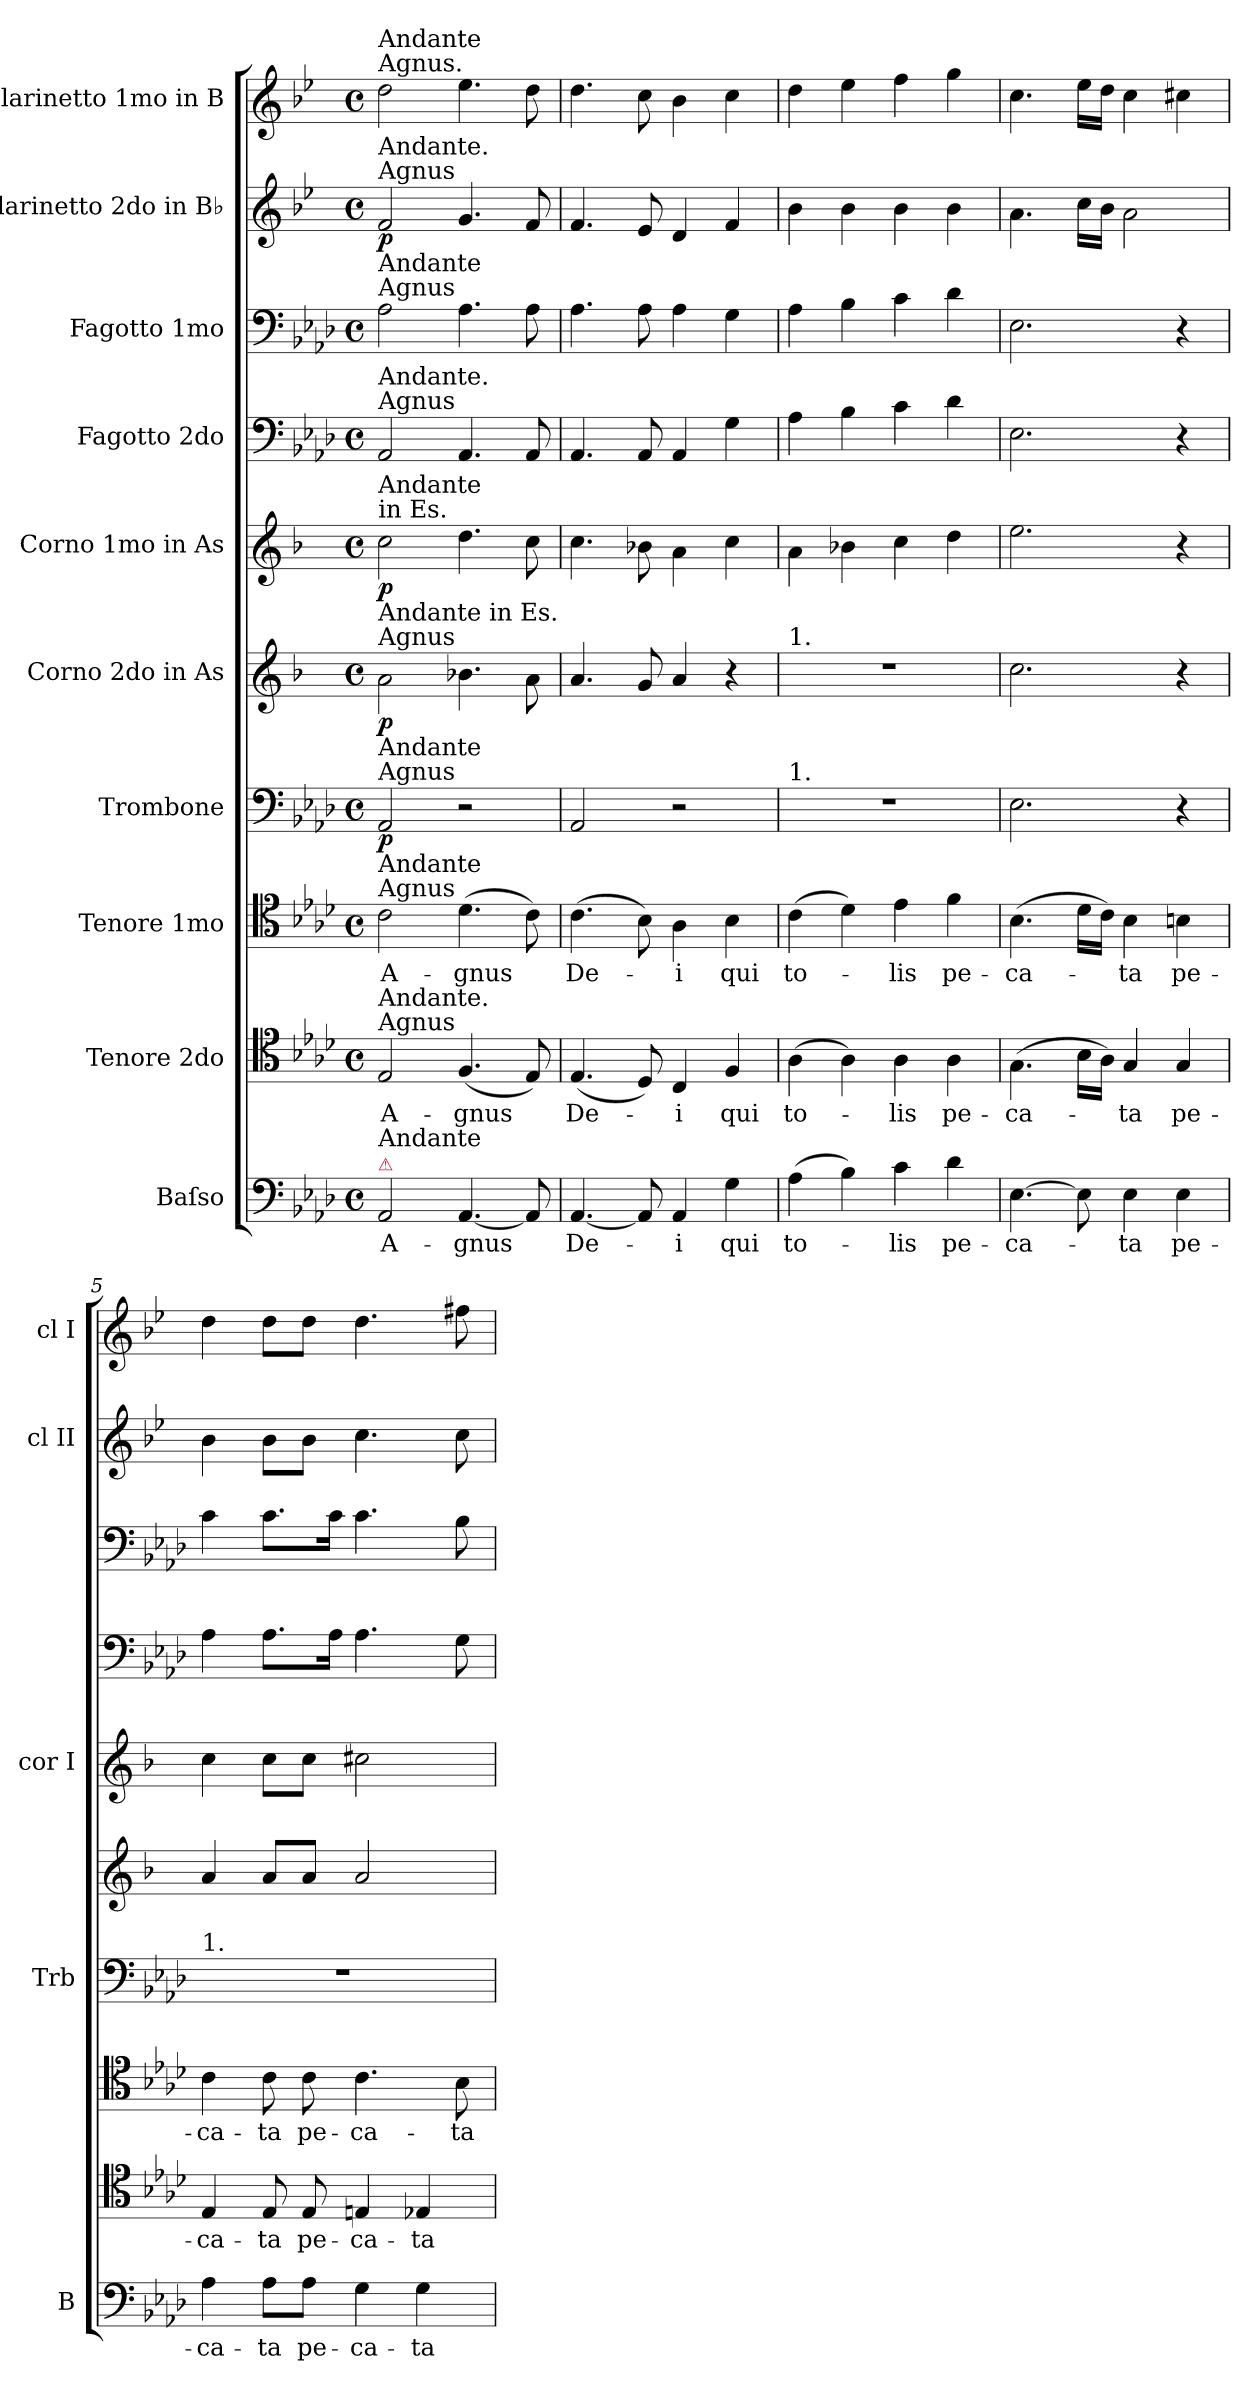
**kern	**text	**kern	**text	**kern	**text	**kern	**dynam	**kern	**dynam	**kern	**dynam	**kern	**kern	**kern	**dynam	**kern
*part10	*part10	*part9	*part9	*part8	*part8	*part7	*part7	*part6	*part6	*part5	*part5	*part4	*part3	*part2	*part2	*part1
*staff10	*staff10	*staff9	*staff9	*staff8	*staff8	*staff7	*staff7	*staff6	*staff6	*staff5	*staff5	*staff4	*staff3	*staff2	*staff2	*staff1
*I"Baſso	*	*I"Tenore 2do	*	*I"Tenore 1mo	*	*I"Trombone	*	*I"Corno 2do in As	*	*I"Corno 1mo in As	*	*I"Fagotto 2do	*I"Fagotto 1mo	*I"Clarinetto 2do in B♭	*	*I"Clarinetto 1mo in B
*I'B	*	*	*	*	*	*I'Trb	*	*	*	*I'cor I	*	*	*	*I'cl II	*	*I'cl I
*clefF4	*	*clefC4	*	*clefC4	*	*clefF4	*	*clefG2	*	*clefG2	*	*clefF4	*clefF4	*clefG2	*	*clefG2
*	*	*	*	*	*	*	*	*ITrd-2c-3	*	*ITrd-2c-3	*	*	*	*ITrd1c2	*	*ITrd1c2
*k[b-e-a-d-]	*	*k[b-e-a-d-]	*	*k[b-e-a-d-]	*	*k[b-e-a-d-]	*	*k[b-e-a-d-]	*	*k[b-e-a-d-]	*	*k[b-e-a-d-]	*k[b-e-a-d-]	*k[b-e-a-d-]	*	*k[b-e-a-d-]
*M4/4	*	*M4/4	*	*M4/4	*	*M4/4	*	*M4/4	*	*M4/4	*	*M4/4	*M4/4	*M4/4	*	*M4/4
*met(c)	*	*met(c)	*	*met(c)	*	*met(c)	*	*met(c)	*	*met(c)	*	*met(c)	*met(c)	*met(c)	*	*met(c)
=1	=1	=1	=1	=1	=1	=1	=1	=1	=1	=1	=1	=1	=1	=1	=1	=1
!	!	!	!	!	!	!	!	!	!	!	!	!	!	!	!	!LO:TX:a:t=Agnus.
!	!	!	!	!	!	!	!	!	!	!	!	!	!	!	!	!LO:TX:a:t=Andante
!	!	!	!	!	!	!	!	!	!	!	!	!	!	!LO:TX:a:t=Agnus	!	!
!	!	!	!	!	!	!	!	!	!	!	!	!	!	!LO:TX:a:t=Andante.	!	!
!	!	!	!	!	!	!	!	!	!	!	!	!	!LO:TX:a:t=Agnus	!	!	!
!	!	!	!	!	!	!	!	!	!	!	!	!	!LO:TX:a:t=Andante	!	!	!
!	!	!	!	!	!	!	!	!	!	!	!	!LO:TX:a:t=Agnus	!	!	!	!
!	!	!	!	!	!	!	!	!	!	!	!	!LO:TX:a:t=Andante.	!	!	!	!
!	!	!	!	!	!	!	!	!	!	!LO:TX:a:t=in Es.	!	!	!	!	!	!
!	!	!	!	!	!	!	!	!	!	!LO:TX:a:t=Andante	!	!	!	!	!	!
!	!	!	!	!	!	!	!	!LO:TX:a:t=Agnus	!	!	!	!	!	!	!	!
!	!	!	!	!	!	!	!	!LO:TX:a:t=Andante in Es.	!	!	!	!	!	!	!	!
!	!	!	!	!	!	!LO:TX:a:t=Agnus	!	!	!	!	!	!	!	!	!	!
!	!	!	!	!	!	!LO:TX:a:t=Andante	!	!	!	!	!	!	!	!	!	!
!	!	!	!	!LO:TX:a:t=Agnus	!	!	!	!	!	!	!	!	!	!	!	!
!	!	!	!	!LO:TX:a:t=Andante	!	!	!	!	!	!	!	!	!	!	!	!
!	!	!LO:TX:a:t=Agnus	!	!	!	!	!	!	!	!	!	!	!	!	!	!
!	!	!LO:TX:a:t=Andante.	!	!	!	!	!	!	!	!	!	!	!	!	!	!
!LO:TX:a:color=crimson:t=⚠	!	!	!	!	!	!	!	!	!	!	!	!	!	!	!	!
!LO:TX:a:t=Andante	!	!	!	!	!	!	!	!	!	!	!	!	!	!	!	!
!	!	!	!	!	!	!	!LO:DY:b	!	!LO:DY:b	!	!LO:DY:b	!	!	!	!LO:DY:b	!
2AA-/	A-	2E-/	A-	2c\	A-	2AA-/	p.	2cc\	p	2ee-\	p	2AA-/	2A-\	2e-/	p.	2cc\
[4.AA-/	-gnus	(4.F/	-gnus	(4.d-\	-gnus	2r	.	4.dd-X\	.	4.ff\	.	4.AA-/	4.A-\	4.f/	.	4.dd-\
8AA-/]	.	8E-/)	.	8c\)	.	.	.	8cc\	.	8ee-\	.	8AA-/	8A-\	8e-/	.	8cc\
=2	=2	=2	=2	=2	=2	=2	=2	=2	=2	=2	=2	=2	=2	=2	=2	=2
[4.AA-/	De-	(4.E-/	De-	(4.c\	De-	2AA-/	.	4.cc/	.	4.ee-\	.	4.AA-/	4.A-\	4.e-/	.	4.cc\
8AA-/]	.	8D-/)	.	8B-\)	.	.	.	8b-/	.	8dd-X\	.	8AA-/	8A-\	8d-/	.	8b-\
4AA-/	-i	4C/	-i	4A-\	-i	2r	.	4cc/	.	4cc\	.	4AA-/	4A-\	4c/	.	4a-\
4G\	qui	4F/	qui	4B-\	qui	.	.	4r	.	4ee-\	.	4G\	4G\	4e-/	.	4b-\
=3	=3	=3	=3	=3	=3	=3	=3	=3	=3	=3	=3	=3	=3	=3	=3	=3
!	!	!	!	!	!	!	!	!LO:TX:a:t=1.	!	!	!	!	!	!	!	!
!	!	!	!	!	!	!LO:TX:a:t=1.	!	!	!	!	!	!	!	!	!	!
(4A-\	to-	(4A-\	to-	(4c\	to-	1r	.	1r	.	4cc\	.	4A-\	4A-\	4a-\	.	4cc\
4B-\)	.	4A-\)	.	4d-\)	.	.	.	.	.	4dd-X\	.	4B-\	4B-\	4a-\	.	4dd-\
4c\	-lis	4A-\	-lis	4e-\	-lis	.	.	.	.	4ee-\	.	4c\	4c\	4a-\	.	4ee-\
4d-\	pe-	4A-\	pe-	4f\	pe-	.	.	.	.	4ff\	.	4d-\	4d-\	4a-\	.	4ff\
=4	=4	=4	=4	=4	=4	=4	=4	=4	=4	=4	=4	=4	=4	=4	=4	=4
[4.E-\	-ca-	(4.G\	-ca-	(4.B-\	-ca-	2.E-\	.	2.ee-\	.	2.gg\	.	2.E-\	2.E-\	4.g\	.	4.b-\
8E-\]	.	16B-\LL	.	16d-\LL	.	.	.	.	.	.	.	.	.	16b-\LL	.	16dd-\LL
.	.	16A-\JJ)	.	16c\JJ)	.	.	.	.	.	.	.	.	.	16a-\JJ	.	16cc\JJ
4E-\	-ta	4G/	-ta	4B-\	-ta	.	.	.	.	.	.	.	.	2g\	.	4b-\
4E-\	pe-	4G/	pe-	4Bn\	pe-	4r	.	4r	.	4r	.	4r	4r	.	.	4bn\
=5	=5	=5	=5	=5	=5	=5	=5	=5	=5	=5	=5	=5	=5	=5	=5	=5
!	!	!	!	!	!	!LO:TX:a:t=1.	!	!	!	!	!	!	!	!	!	!
4A-\	-ca-	4E-/	-ca-	4c\	-ca-	1r	.	4cc/	.	4ee-\	.	4A-\	4c\	4a-\	.	4cc\
8A-\L	-ta	8E-/	-ta	8c\	-ta	.	.	8cc/L	.	8ee-\L	.	8.A-\L	8.c\L	8a-\L	.	8cc\L
8A-\J	pe-	8E-/	pe-	8c\	pe-	.	.	8cc/J	.	8ee-\J	.	.	.	8a-\J	.	8cc\J
.	.	.	.	.	.	.	.	.	.	.	.	16A-\Jk	16c\Jk	.	.	.
4G\	-ca-	4En/	-ca-	4.c\	-ca-	.	.	2cc/	.	2een\	.	4.A-\	4.c\	4.b-\	.	4.cc\
4G\	-ta	4E-X/	-ta	.	.	.	.	.	.	.	.	.	.	.	.	.
.	.	.	.	8B-\	-ta	.	.	.	.	.	.	8G\	8B-\	8b-\	.	8een\
=	=	=	=	=	=	=	=	=	=	=	=	=	=	=	=	=
*-	*-	*-	*-	*-	*-	*-	*-	*-	*-	*-	*-	*-	*-	*-	*-	*-
